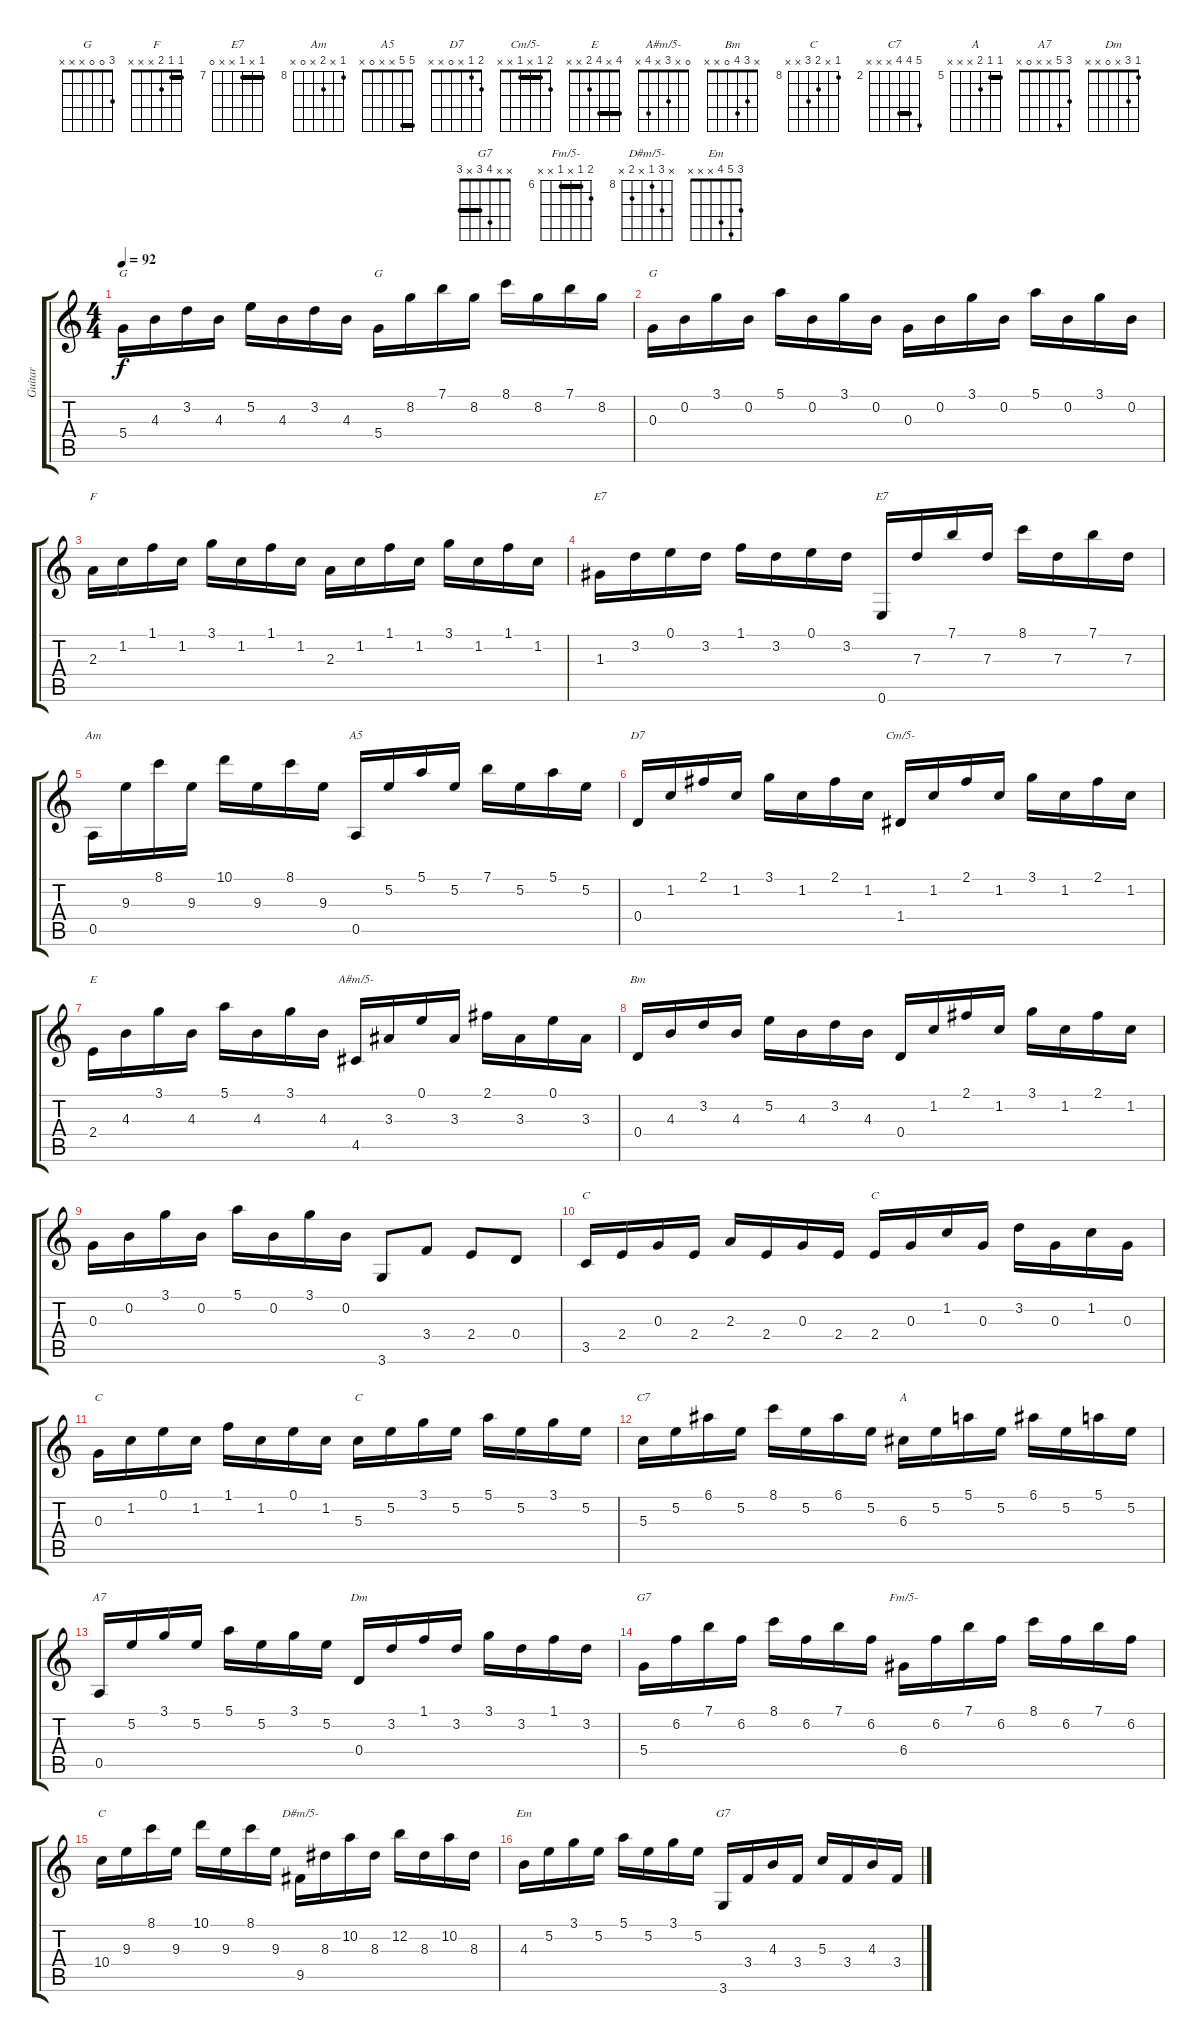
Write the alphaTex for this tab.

\track ("Guitar" "Guitar") {instrument acousticguitarnylon}
\staff {score tabs}
\tuning (E4 B3 G3 D3 A2 E2) {hide}
\chord ("G" x 3 4 5 x x)
\chord ("G" 7 8 x 5 x x) {firstfret 5}
\chord ("G" 3 0 0 x x x)
\chord ("F" 1 1 2 x x x) {barre 1}
\chord ("E7" 0 3 1 x x x)
\chord ("E7" 7 x 7 x x 0) {firstfret 7 barre 7}
\chord ("Am" 8 x 9 x 0 x) {firstfret 8}
\chord ("A5" 5 5 x x 0 x) {barre 5}
\chord ("D7" 2 1 x 0 x x)
\chord ("Cm/5-" 2 1 x 1 x x) {barre 1}
\chord ("E" 4 x 4 2 x x) {barre 4}
\chord ("A#m/5-" 0 x 3 x 4 x)
\chord ("Bm" x 3 4 0 x x)
\chord ("C" x 1 0 2 3 x)
\chord ("C" x 1 0 2 x x)
\chord ("C" 0 1 0 x x x)
\chord ("C" 3 5 5 x x x)
\chord ("C7" 6 5 5 x x x) {firstfret 2 barre 5}
\chord ("A" 5 5 6 x x x) {firstfret 5 barre 5}
\chord ("A7" 3 5 x x 0 x)
\chord ("Dm" 1 3 x 0 x x)
\chord ("G7" 7 6 x 5 x x) {firstfret 3}
\chord ("Fm/5-" 7 6 x 6 x x) {firstfret 6 barre 6}
\chord ("C" 8 x 9 10 x x) {firstfret 8}
\chord ("D#m/5-" x 10 8 x 9 x) {firstfret 8}
\chord ("Em" 3 5 4 x x x)
\chord ("G7" x x 4 3 x 3) {barre 3}
\ts (4 4)
\tempo 92
\clef g2
\ks c
5.4.16{ch "G" dy f} 4.3.16 3.2.16 4.3.16 5.2.16 4.3.16 3.2.16 4.3.16 5.4.16{ch "G"} 8.2.16 7.1.16 8.2.16 8.1.16 8.2.16 7.1.16 8.2.16 |
0.3.16{ch "G"} 0.2.16 3.1.16 0.2.16 5.1.16 0.2.16 3.1.16 0.2.16 0.3.16 0.2.16 3.1.16 0.2.16 5.1.16 0.2.16 3.1.16 0.2.16 |
2.3.16{ch "F"} 1.2.16 1.1.16 1.2.16 3.1.16 1.2.16 1.1.16 1.2.16 2.3.16 1.2.16 1.1.16 1.2.16 3.1.16 1.2.16 1.1.16 1.2.16 |
1.3.16{ch "E7"} 3.2.16 0.1.16 3.2.16 1.1.16 3.2.16 0.1.16 3.2.16 0.6.16{ch "E7"} 7.3.16 7.1.16 7.3.16 8.1.16 7.3.16 7.1.16 7.3.16 |
0.5.16{ch "Am"} 9.3.16 8.1.16 9.3.16 10.1.16 9.3.16 8.1.16 9.3.16 0.5.16{ch "A5"} 5.2.16 5.1.16 5.2.16 7.1.16 5.2.16 5.1.16 5.2.16 |
0.4.16{ch "D7"} 1.2.16 2.1.16 1.2.16 3.1.16 1.2.16 2.1.16 1.2.16 1.4.16{ch "Cm/5-"} 1.2.16 2.1.16 1.2.16 3.1.16 1.2.16 2.1.16 1.2.16 |
2.4.16{ch "E"} 4.3.16 3.1.16 4.3.16 5.1.16 4.3.16 3.1.16 4.3.16 4.5.16{ch "A#m/5-"} 3.3.16 0.1.16 3.3.16 2.1.16 3.3.16 0.1.16 3.3.16 |
0.4.16{ch "Bm"} 4.3.16 3.2.16 4.3.16 5.2.16 4.3.16 3.2.16 4.3.16 0.4.16 1.2.16 2.1.16 1.2.16 3.1.16 1.2.16 2.1.16 1.2.16 |
0.3.16 0.2.16 3.1.16 0.2.16 5.1.16 0.2.16 3.1.16 0.2.16 3.6.8 3.4.8 2.4.8 0.4.8 |
3.5.16{ch "C"} 2.4.16 0.3.16 2.4.16 2.3.16 2.4.16 0.3.16 2.4.16 2.4.16{ch "C"} 0.3.16 1.2.16 0.3.16 3.2.16 0.3.16 1.2.16 0.3.16 |
0.3.16{ch "C"} 1.2.16 0.1.16 1.2.16 1.1.16 1.2.16 0.1.16 1.2.16 5.3.16{ch "C"} 5.2.16 3.1.16 5.2.16 5.1.16 5.2.16 3.1.16 5.2.16 |
5.3.16{ch "C7"} 5.2.16 6.1.16 5.2.16 8.1.16 5.2.16 6.1.16 5.2.16 6.3.16{ch "A"} 5.2.16 5.1.16 5.2.16 6.1.16 5.2.16 5.1.16 5.2.16 |
0.5.16{ch "A7"} 5.2.16 3.1.16 5.2.16 5.1.16 5.2.16 3.1.16 5.2.16 0.4.16{ch "Dm"} 3.2.16 1.1.16 3.2.16 3.1.16 3.2.16 1.1.16 3.2.16 |
5.4.16{ch "G7"} 6.2.16 7.1.16 6.2.16 8.1.16 6.2.16 7.1.16 6.2.16 6.4.16{ch "Fm/5-"} 6.2.16 7.1.16 6.2.16 8.1.16 6.2.16 7.1.16 6.2.16 |
10.4.16{ch "C"} 9.3.16 8.1.16 9.3.16 10.1.16 9.3.16 8.1.16 9.3.16 9.5.16{ch "D#m/5-"} 8.3.16 10.2.16 8.3.16 12.2.16 8.3.16 10.2.16 8.3.16 |
4.3.16{ch "Em"} 5.2.16 3.1.16 5.2.16 5.1.16 5.2.16 3.1.16 5.2.16 3.6.16{ch "G7"} 3.4.16 4.3.16 3.4.16 5.3.16 3.4.16 4.3.16 3.4.16
